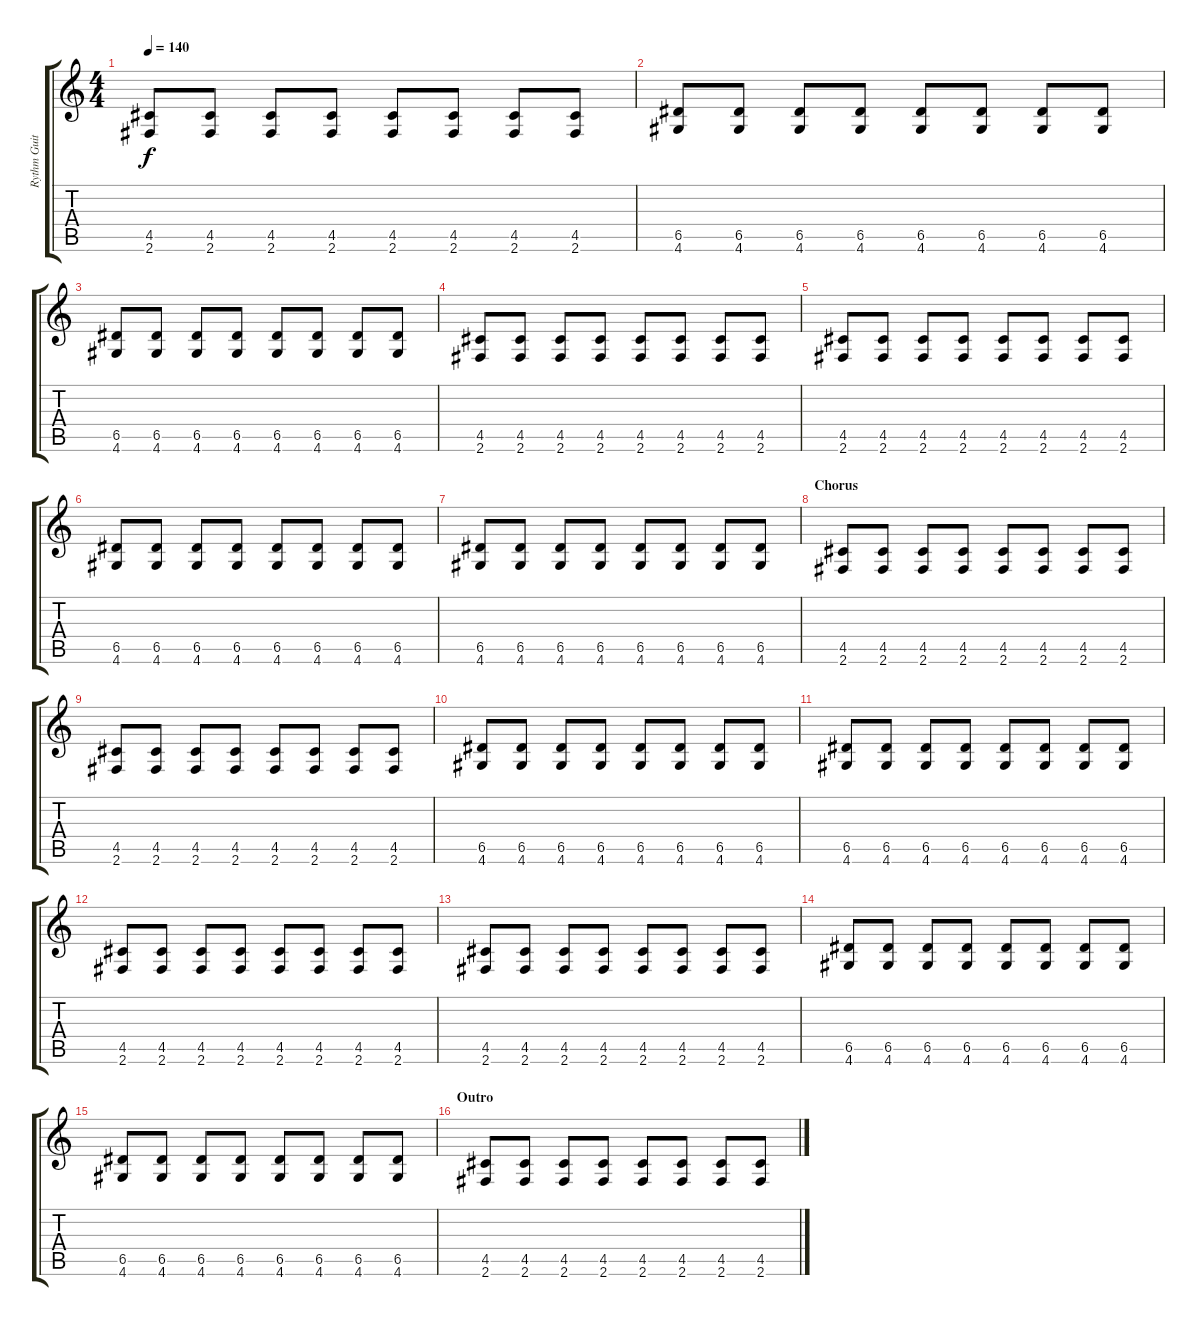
\track ("Rythm Guitar" "Rythm Guit") {instrument overdrivenguitar}
\staff {score tabs}
\tuning (E4 B3 G3 D3 A2 E2) {hide}
\ts (4 4)
\tempo 140
\clef g2
\ks c
(4.5 2.6).8{dy f} (4.5 2.6).8 (4.5 2.6).8 (4.5 2.6).8 (4.5 2.6).8 (4.5 2.6).8 (4.5 2.6).8 (4.5 2.6).8 |
(6.5 4.6).8 (6.5 4.6).8 (6.5 4.6).8 (6.5 4.6).8 (6.5 4.6).8 (6.5 4.6).8 (6.5 4.6).8 (6.5 4.6).8 |
(6.5 4.6).8 (6.5 4.6).8 (6.5 4.6).8 (6.5 4.6).8 (6.5 4.6).8 (6.5 4.6).8 (6.5 4.6).8 (6.5 4.6).8 |
(4.5 2.6).8 (4.5 2.6).8 (4.5 2.6).8 (4.5 2.6).8 (4.5 2.6).8 (4.5 2.6).8 (4.5 2.6).8 (4.5 2.6).8 |
(4.5 2.6).8 (4.5 2.6).8 (4.5 2.6).8 (4.5 2.6).8 (4.5 2.6).8 (4.5 2.6).8 (4.5 2.6).8 (4.5 2.6).8 |
(6.5 4.6).8 (6.5 4.6).8 (6.5 4.6).8 (6.5 4.6).8 (6.5 4.6).8 (6.5 4.6).8 (6.5 4.6).8 (6.5 4.6).8 |
(6.5 4.6).8 (6.5 4.6).8 (6.5 4.6).8 (6.5 4.6).8 (6.5 4.6).8 (6.5 4.6).8 (6.5 4.6).8 (6.5 4.6).8 |
\section ("" "Chorus")
(4.5 2.6).8 (4.5 2.6).8 (4.5 2.6).8 (4.5 2.6).8 (4.5 2.6).8 (4.5 2.6).8 (4.5 2.6).8 (4.5 2.6).8 |
(4.5 2.6).8 (4.5 2.6).8 (4.5 2.6).8 (4.5 2.6).8 (4.5 2.6).8 (4.5 2.6).8 (4.5 2.6).8 (4.5 2.6).8 |
(6.5 4.6).8 (6.5 4.6).8 (6.5 4.6).8 (6.5 4.6).8 (6.5 4.6).8 (6.5 4.6).8 (6.5 4.6).8 (6.5 4.6).8 |
(6.5 4.6).8 (6.5 4.6).8 (6.5 4.6).8 (6.5 4.6).8 (6.5 4.6).8 (6.5 4.6).8 (6.5 4.6).8 (6.5 4.6).8 |
(4.5 2.6).8 (4.5 2.6).8 (4.5 2.6).8 (4.5 2.6).8 (4.5 2.6).8 (4.5 2.6).8 (4.5 2.6).8 (4.5 2.6).8 |
(4.5 2.6).8 (4.5 2.6).8 (4.5 2.6).8 (4.5 2.6).8 (4.5 2.6).8 (4.5 2.6).8 (4.5 2.6).8 (4.5 2.6).8 |
(6.5 4.6).8 (6.5 4.6).8 (6.5 4.6).8 (6.5 4.6).8 (6.5 4.6).8 (6.5 4.6).8 (6.5 4.6).8 (6.5 4.6).8 |
(6.5 4.6).8 (6.5 4.6).8 (6.5 4.6).8 (6.5 4.6).8 (6.5 4.6).8 (6.5 4.6).8 (6.5 4.6).8 (6.5 4.6).8 |
\section ("" "Outro")
(4.5 2.6).8 (4.5 2.6).8 (4.5 2.6).8 (4.5 2.6).8 (4.5 2.6).8 (4.5 2.6).8 (4.5 2.6).8 (4.5 2.6).8
